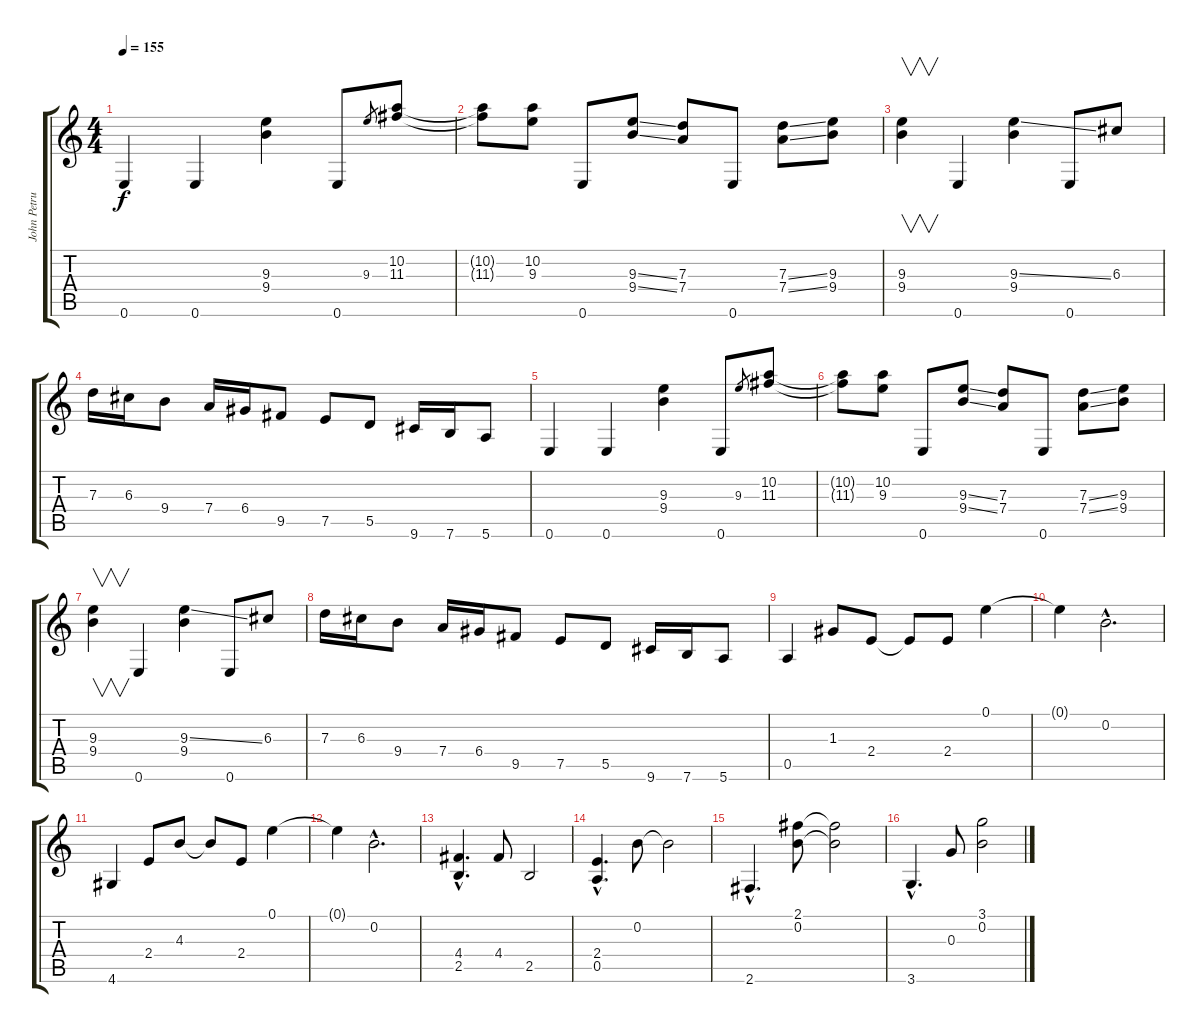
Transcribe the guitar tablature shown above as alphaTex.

\track ("John Petrucci - 6 Strings Guitar" "John Petru") {instrument distortionguitar}
\staff {score tabs}
\tuning (E4 B3 G3 D3 A2 E2) {hide}
\ts (4 4)
\tempo 155
\clef g2
\ks c
0.6.4{dy f} 0.6.4 (9.3 9.4).4 0.6.8 9.3.8{gr} (10.2 11.3).8 |
(10.2{t} 11.3{t}).8 (10.2 9.3).8 0.6.8 (9.3{ss} 9.4{ss}).8 (7.3 7.4).8 0.6.8 (7.3{ss} 7.4{ss}).8 (9.3 9.4).8 |
(9.3 9.4).4{v} 0.6.4 (9.3{ss} 9.4).4 0.6.8 6.3.8 |
7.3.16 6.3.16 9.4.8 7.4.16 6.4.16 9.5.8 7.5.8 5.5.8 9.6.16 7.6.16 5.6.8 |
0.6.4 0.6.4 (9.3 9.4).4 0.6.8 9.3.8{gr} (10.2 11.3).8 |
(10.2{t} 11.3{t}).8 (10.2 9.3).8 0.6.8 (9.3{ss} 9.4{ss}).8 (7.3 7.4).8 0.6.8 (7.3{ss} 7.4{ss}).8 (9.3 9.4).8 |
(9.3 9.4).4{v} 0.6.4 (9.3{ss} 9.4).4 0.6.8 6.3.8 |
7.3.16 6.3.16 9.4.8 7.4.16 6.4.16 9.5.8 7.5.8 5.5.8 9.6.16 7.6.16 5.6.8 |
0.5.4 1.3.8 2.4.8 2.4{t}.8 2.4.8 0.1.4 |
0.1{t}.4 0.2{hac}.2{d} |
4.6.4 2.4.8 4.3.8 4.3{t}.8 2.4.8 0.1.4 |
0.1{t}.4 0.2{hac}.2{d} |
(4.4{hac} 2.5{hac}).4{d} 4.4.8 2.5.2 |
(2.4{hac} 0.5{hac}).4{d} 0.2.8 0.2{t}.2 |
2.6{hac}.4{d} (2.1 0.2).8 (2.1{t} 0.2{t}).2 |
3.6{hac}.4{d} 0.3.8 (3.1 0.2).2
